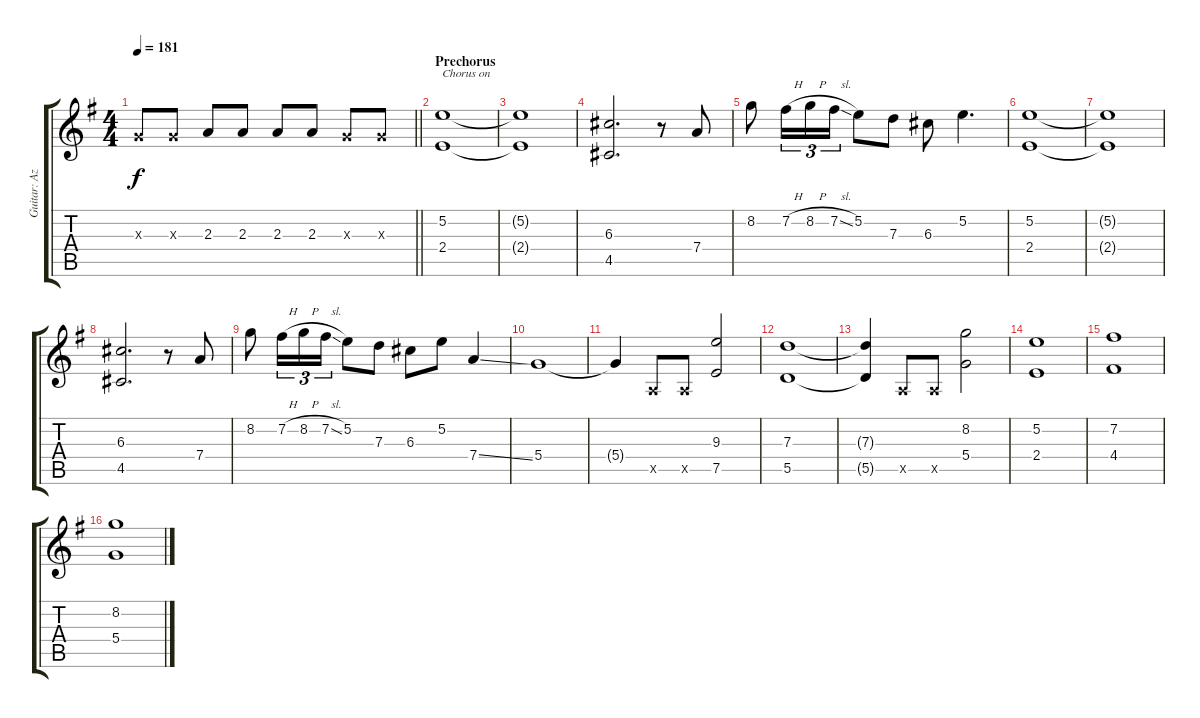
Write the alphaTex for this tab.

\track ("Guitar: Azusa Nakano" "Guitar: Az") {instrument overdrivenguitar}
\staff {score tabs}
\tuning (E4 B3 G3 D3 A2 E2) {hide}
\ts (4 4)
\tempo 181
\clef g2
\barLineRight lightlight
\ks g
0.3{x}.8{dy f} 0.3{x}.8 2.3.8 2.3.8 2.3.8 2.3.8 0.3{x}.8 0.3{x}.8 |
\section ("" "Prechorus")
(5.2 2.4).1{txt "Chorus on"} |
(5.2{t} 2.4{t}).1 |
(6.3 4.5).2{d} r.8 7.4.8 |
8.2.8 7.2{h}.16{tu (3 2)} 8.2{h}.16{tu (3 2)} 7.2{sl}.16{tu (3 2)} 5.2.8 7.3.8 6.3.8 5.2.4{d} |
(5.2 2.4).1 |
(5.2{t} 2.4{t}).1 |
(6.3 4.5).2{d} r.8 7.4.8 |
8.2.8 7.2{h}.16{tu (3 2)} 8.2{h}.16{tu (3 2)} 7.2{sl}.16{tu (3 2)} 5.2.8 7.3.8 6.3.8 5.2.8 7.4{ss}.4 |
5.4.1 |
5.4{t}.4 0.5{x}.8 0.5{x}.8 (9.3 7.5).2 |
(7.3 5.5).1 |
(7.3{t} 5.5{t}).4 0.5{x}.8 0.5{x}.8 (8.2 5.4).2 |
(5.2 2.4).1 |
(7.2 4.4).1 |
(8.2 5.4).1
